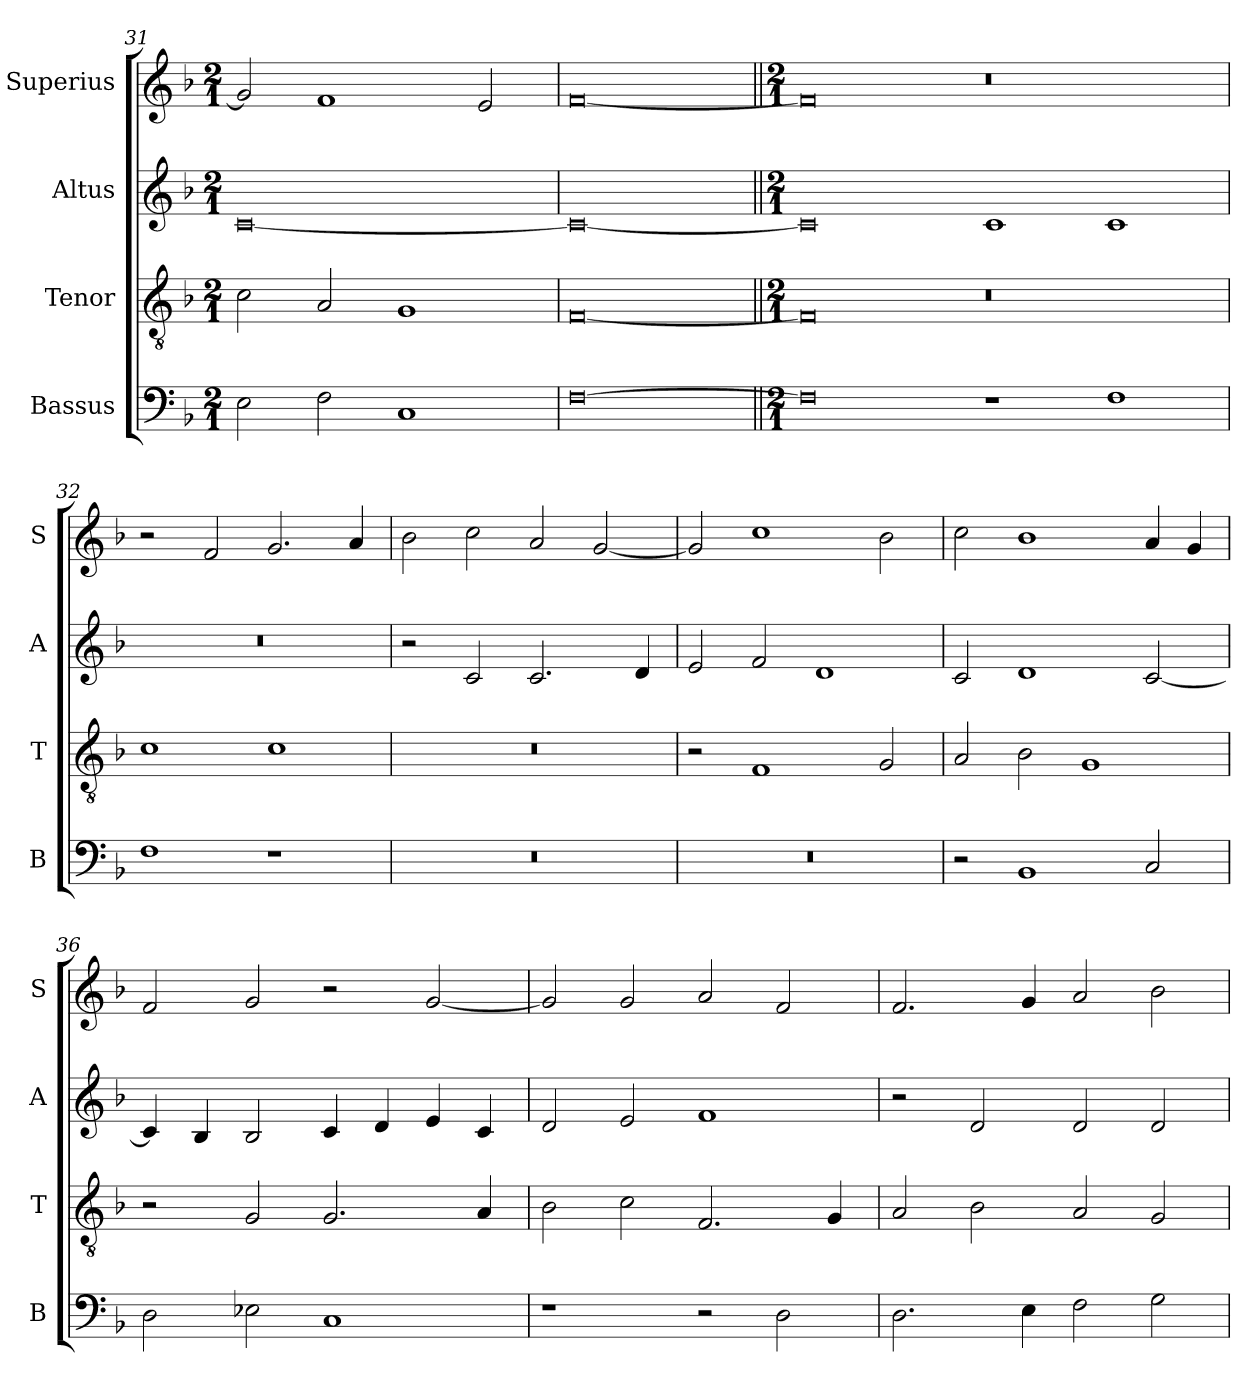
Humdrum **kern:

**kern	**kern	**kern	**kern
*part4	*part3	*part2	*part1
*staff4	*staff3	*staff2	*staff1
*I"Bassus	*I"Tenor	*I"Altus	*I"Superius
*I'B	*I'T	*I'A	*I'S
*clefF4	*clefGv2	*clefG2	*clefG2
*k[b-]	*k[b-]	*k[b-]	*k[b-]
*F:	*F:	*F:	*F:
*M2/1	*M2/1	*M2/1	*M2/1
=31	=31	=31	=31
2E	2c	[0c	2g]
2F	2A	.	1f
1C	1G	.	.
.	.	.	2e
=	=	=	=
[0F	[0F	0c_	[0f
=||	=||	=||	=||
*M2/1	*M2/1	*M2/1	*M2/1
0F]	0F]	0c]	0f]
1r	0r	1c	0r
1F	.	1c	.
=32	=32	=32	=32
1F	1c	0r	2r
.	.	.	2f
1r	1c	.	2.g
.	.	.	4a
=33	=33	=33	=33
0r	0r	2r	2b-
.	.	2c	2cc
.	.	2.c	2a
.	.	.	[2g
.	.	4d	.
=34	=34	=34	=34
0r	2r	2e	2g]
.	1F	2f	1cc
.	.	1d	.
.	2G	.	2b-
=35	=35	=35	=35
2r	2A	2c	2cc
1BB-	2B-	1d	1b-
.	1G	.	.
2C	.	[2c	4a
.	.	.	4g
=36	=36	=36	=36
2D	2r	4c]	2f
.	.	4B-	.
2E-X	2G	2B-	2g
1C	2.G	4c	2r
.	.	4d	.
.	.	4e	[2g
.	4A	4c	.
=37	=37	=37	=37
1r	2B-	2d	2g]
.	2c	2e	2g
2r	2.F	1f	2a
2D	.	.	2f
.	4G	.	.
=38	=38	=38	=38
2.D	2A	2r	2.f
.	2B-	2d	.
4E	.	.	4g
2F	2A	2d	2a
2G	2G	2d	2b-
=	=	=	=
*-	*-	*-	*-
